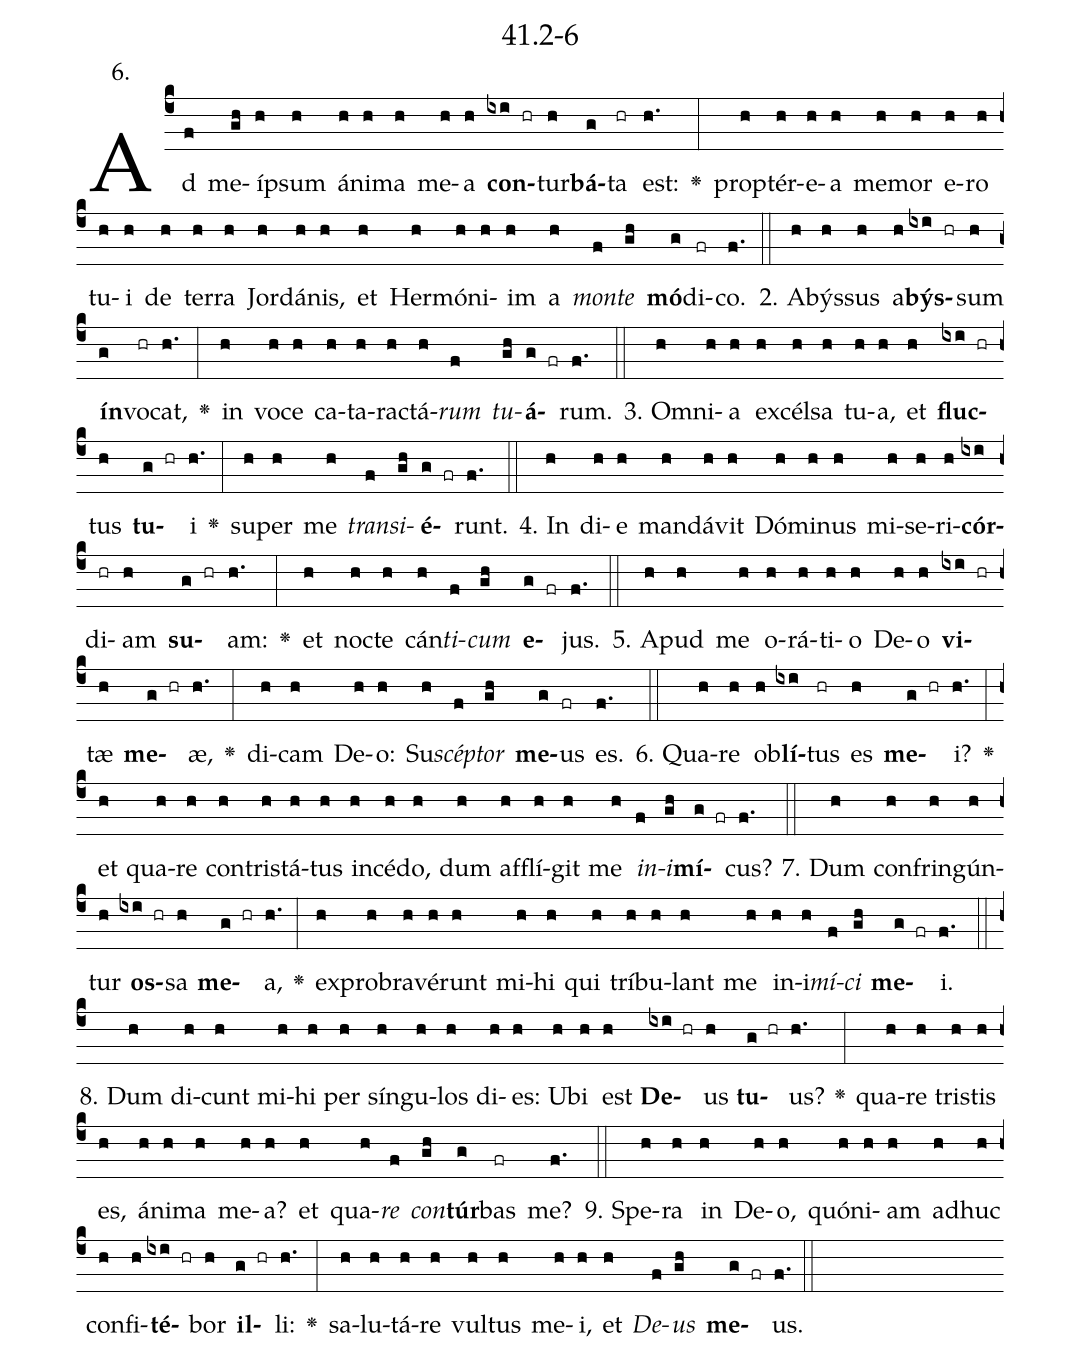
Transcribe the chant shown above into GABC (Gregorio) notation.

name: 41.2-6;
annotation: 6.;
%%
(c4)Ad(f) me(gh)íp(h)sum(h) á(h)ni(h)ma(h) me(h)a(h) <b>con</b>(ixi hr)tur(h)<b>bá</b>(g)ta(hr) est:(h.) <v>\greheightstar</v>(:) prop(h)tér(h)e(h)a(h) me(h)mor(h) e(h)ro(h) tu(h)i(h) de(h) ter(h)ra(h) Jor(h)dá(h)nis,(h) et(h) Her(h)mó(h)ni(h)im(h) a(h) <i>mon</i>(f)<i>te</i>(gh) <b>mó</b>(g)di(fr)co.(f.) (::)
2. A(h)býs(h)sus(h) a(h)<b>býs</b>(ixi hr)sum(h) <b>ín</b>(g)vo(hr)cat,(h.) <v>\greheightstar</v>(:) in(h) vo(h)ce(h) ca(h)ta(h)rac(h)tá(h)<i>rum</i>(f) <i>tu</i>(gh)<b>á</b>(g fr)rum.(f.) (::)
3. Om(h)ni(h)a(h) ex(h)cél(h)sa(h) tu(h)a,(h) et(h) <b>fluc</b>(ixi hr)tus(h) <b>tu</b>(g hr)i(h.) <v>\greheightstar</v>(:) su(h)per(h) me(h) <i>trans</i>(f)<i>i</i>(gh)<b>é</b>(g fr)runt.(f.) (::)
4. In(h) di(h)e(h) man(h)dá(h)vit(h) Dó(h)mi(h)nus(h) mi(h)se(h)ri(h)<b>cór</b>(ixi)di(hr)am(h) <b>su</b>(g hr)am:(h.) <v>\greheightstar</v>(:) et(h) noc(h)te(h) cán(h)<i>ti</i>(f)<i>cum</i>(gh) <b>e</b>(g fr)jus.(f.) (::)
5. A(h)pud(h) me(h) o(h)rá(h)ti(h)o(h) De(h)o(h) <b>vi</b>(ixi hr)tæ(h) <b>me</b>(g hr)æ,(h.) <v>\greheightstar</v>(:) di(h)cam(h) De(h)o:(h) Su(h)<i>scép</i>(f)<i>tor</i>(gh) <b>me</b>(g)us(fr) es.(f.) (::)
6. Qua(h)re(h) ob(h)<b>lí</b>(ixi)tus(hr) es(h) <b>me</b>(g hr)i?(h.) <v>\greheightstar</v>(:) et(h) qua(h)re(h) con(h)tris(h)tá(h)tus(h) in(h)cé(h)do,(h) dum(h) af(h)flí(h)git(h) me(h) <i>in</i>(f)<i>i</i>(gh)<b>mí</b>(g fr)cus?(f.) (::)
7. Dum(h) con(h)frin(h)gún(h)tur(h) <b>os</b>(ixi hr)sa(h) <b>me</b>(g hr)a,(h.) <v>\greheightstar</v>(:) ex(h)pro(h)bra(h)vé(h)runt(h) mi(h)hi(h) qui(h) trí(h)bu(h)lant(h) me(h) in(h)i(h)<i>mí</i>(f)<i>ci</i>(gh) <b>me</b>(g fr)i.(f.) (::)
8. Dum(h) di(h)cunt(h) mi(h)hi(h) per(h) sín(h)gu(h)los(h) di(h)es:(h) U(h)bi(h) est(h) <b>De</b>(ixi hr)us(h) <b>tu</b>(g hr)us?(h.) <v>\greheightstar</v>(:) qua(h)re(h) tris(h)tis(h) es,(h) á(h)ni(h)ma(h) me(h)a?(h) et(h) qua(h)<i>re</i>(f) <i>con</i>(gh)<b>túr</b>(g)bas(fr) me?(f.) (::)
9. Spe(h)ra(h) in(h) De(h)o,(h) quón(h)i(h)am(h) ad(h)huc(h) con(h)fi(h)<b>té</b>(ixi hr)bor(h) <b>il</b>(g hr)li:(h.) <v>\greheightstar</v>(:) sa(h)lu(h)tá(h)re(h) vul(h)tus(h) me(h)i,(h) et(h) <i>De</i>(f)<i>us</i>(gh) <b>me</b>(g fr)us.(f.) (::)
